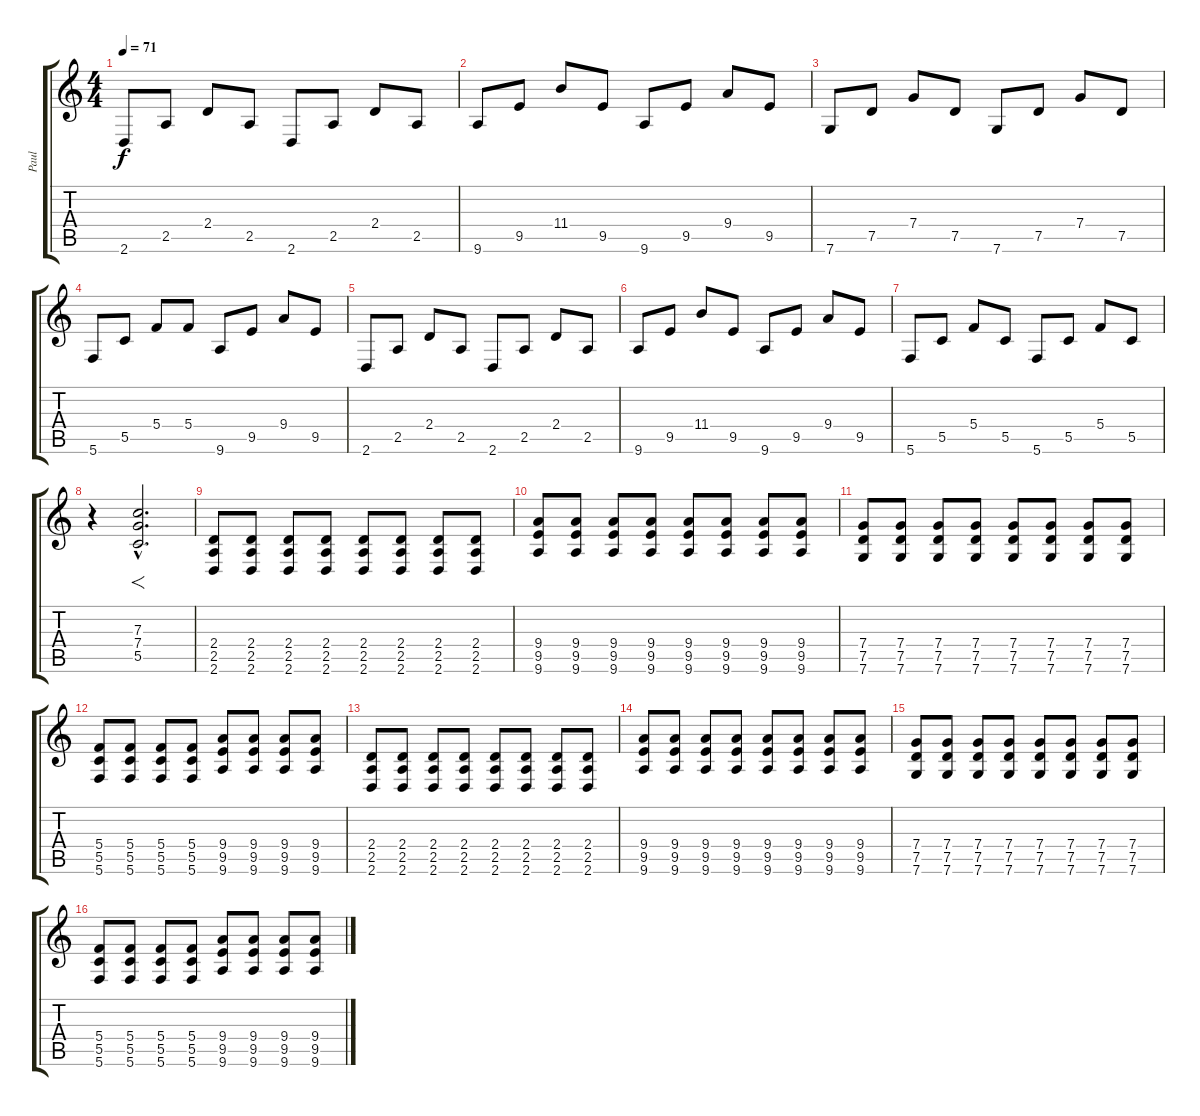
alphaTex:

\track ("Paul" "Paul") {instrument acousticguitarnylon}
\staff {score tabs}
\tuning (D4 A3 F3 C3 G2 C2) {hide}
\ts (4 4)
\tempo 71
\clef g2
\ks c
2.6.8{dy f volume 14 instrument acousticguitarnylon} 2.5.8 2.4.8 2.5.8 2.6.8 2.5.8 2.4.8 2.5.8 |
9.6.8 9.5.8 11.4.8 9.5.8 9.6.8 9.5.8 9.4.8 9.5.8 |
7.6.8 7.5.8 7.4.8 7.5.8 7.6.8 7.5.8 7.4.8 7.5.8 |
5.6.8 5.5.8 5.4.8 5.4.8 9.6.8 9.5.8 9.4.8 9.5.8 |
2.6.8{volume 14 instrument acousticguitarnylon} 2.5.8 2.4.8 2.5.8 2.6.8 2.5.8 2.4.8 2.5.8 |
9.6.8 9.5.8 11.4.8 9.5.8 9.6.8 9.5.8 9.4.8 9.5.8 |
5.6.8 5.5.8 5.4.8 5.5.8 5.6.8 5.5.8 5.4.8 5.5.8 |
r.4{instrument distortionguitar} (7.3{hac} 7.4{hac} 5.5{hac}).2{f d} |
(2.4 2.5 2.6).8{volume 11 instrument acousticguitarnylon} (2.4 2.5 2.6).8 (2.4 2.5 2.6).8 (2.4 2.5 2.6).8 (2.4 2.5 2.6).8 (2.4 2.5 2.6).8 (2.4 2.5 2.6).8 (2.4 2.5 2.6).8 |
(9.4 9.5 9.6).8{volume 11} (9.4 9.5 9.6).8 (9.4 9.5 9.6).8 (9.4 9.5 9.6).8 (9.4 9.5 9.6).8 (9.4 9.5 9.6).8 (9.4 9.5 9.6).8 (9.4 9.5 9.6).8 |
(7.4 7.5 7.6).8{volume 11} (7.4 7.5 7.6).8 (7.4 7.5 7.6).8 (7.4 7.5 7.6).8 (7.4 7.5 7.6).8 (7.4 7.5 7.6).8 (7.4 7.5 7.6).8 (7.4 7.5 7.6).8 |
(5.4 5.5 5.6).8{volume 11} (5.4 5.5 5.6).8 (5.4 5.5 5.6).8 (5.4 5.5 5.6).8 (9.4 9.5 9.6).8 (9.4 9.5 9.6).8 (9.4 9.5 9.6).8 (9.4 9.5 9.6).8 |
(2.4 2.5 2.6).8{volume 11} (2.4 2.5 2.6).8 (2.4 2.5 2.6).8 (2.4 2.5 2.6).8 (2.4 2.5 2.6).8 (2.4 2.5 2.6).8 (2.4 2.5 2.6).8 (2.4 2.5 2.6).8 |
(9.4 9.5 9.6).8{volume 11} (9.4 9.5 9.6).8 (9.4 9.5 9.6).8 (9.4 9.5 9.6).8 (9.4 9.5 9.6).8 (9.4 9.5 9.6).8 (9.4 9.5 9.6).8 (9.4 9.5 9.6).8 |
(7.4 7.5 7.6).8{volume 11} (7.4 7.5 7.6).8 (7.4 7.5 7.6).8 (7.4 7.5 7.6).8 (7.4 7.5 7.6).8 (7.4 7.5 7.6).8 (7.4 7.5 7.6).8 (7.4 7.5 7.6).8 |
(5.4 5.5 5.6).8{volume 11} (5.4 5.5 5.6).8 (5.4 5.5 5.6).8 (5.4 5.5 5.6).8 (9.4 9.5 9.6).8 (9.4 9.5 9.6).8 (9.4 9.5 9.6).8 (9.4 9.5 9.6).8
